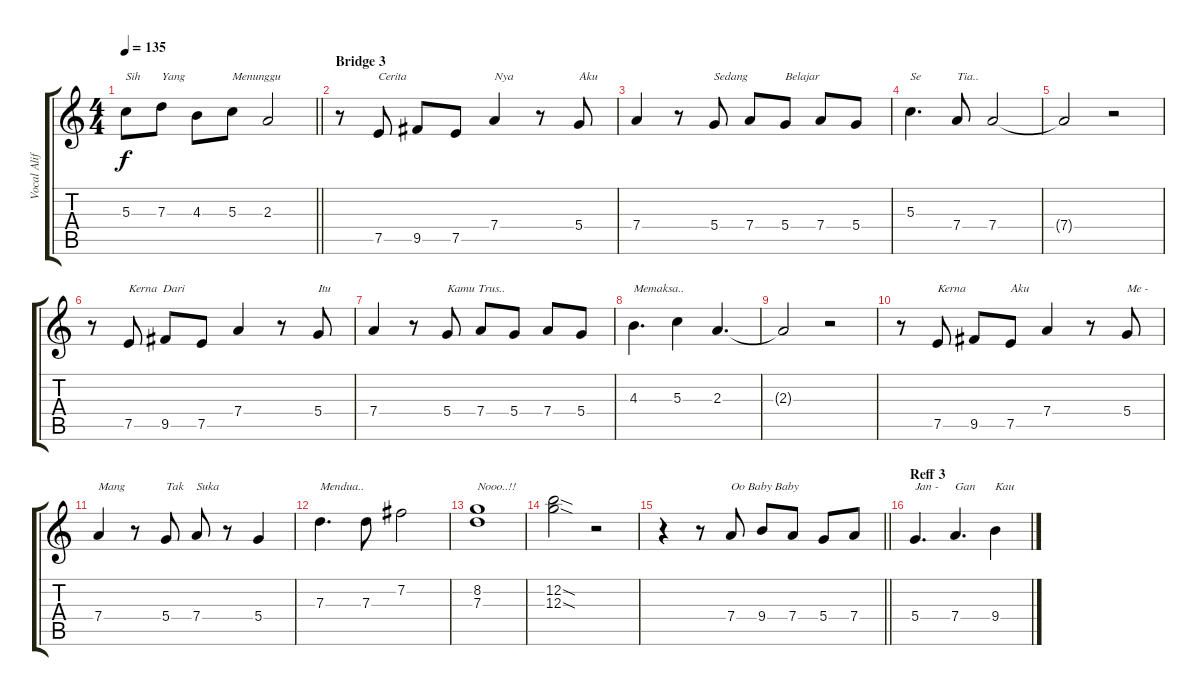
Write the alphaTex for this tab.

\track ("Vocal Alif Satar" "Vocal Alif") {instrument acousticguitarsteel}
\staff {score tabs}
\tuning (E4 B3 G3 D3 A2 E2) {hide}
\ts (4 4)
\tempo 135
\clef g2
\barLineRight lightlight
\ks c
5.3.8{txt "Sih" dy f} 7.3.8{txt "Yang"} 4.3.8 5.3.8{txt "Menunggu"} 2.3.2 |
\section ("" "Bridge 3")
r.8 7.5.8{txt "Cerita"} 9.5.8 7.5.8 7.4.4{txt "Nya"} r.8 5.4.8{txt "Aku"} |
7.4.4 r.8 5.4.8{txt "Sedang"} 7.4.8 5.4.8{txt "Belajar"} 7.4.8 5.4.8 |
5.3.4{d txt "Se"} 7.4.8{txt "Tia.."} 7.4.2 |
7.4{t}.2 r.2 |
r.8 7.5.8{txt "Kerna  Dari"} 9.5.8 7.5.8 7.4.4 r.8 5.4.8{txt "Itu"} |
7.4.4 r.8 5.4.8{txt "Kamu Trus.."} 7.4.8 5.4.8 7.4.8 5.4.8 |
4.3.4{d txt "Memaksa.."} 5.3.4 2.3.4{d} |
2.3{t}.2 r.2 |
r.8 7.5.8{txt "Kerna"} 9.5.8 7.5.8{txt "Aku"} 7.4.4 r.8 5.4.8{txt "Me -"} |
7.4.4{txt "Mang"} r.8 5.4.8{txt "Tak"} 7.4.8{txt "Suka"} r.8 5.4.4 |
7.3.4{d txt "Mendua.."} 7.3.8 7.2.2 |
(8.2 7.3).1{txt "Nooo..!!"} |
(12.2{sod} 12.3{sod}).2 r.2 |
\barLineRight lightlight
r.4 r.8 7.4.8{txt "Oo Baby Baby"} 9.4.8 7.4.8 5.4.8 7.4.8 |
\section ("" "Reff 3")
5.4.4{d txt "Jan -"} 7.4.4{d txt "Gan "} 9.4.4{txt "Kau "}
